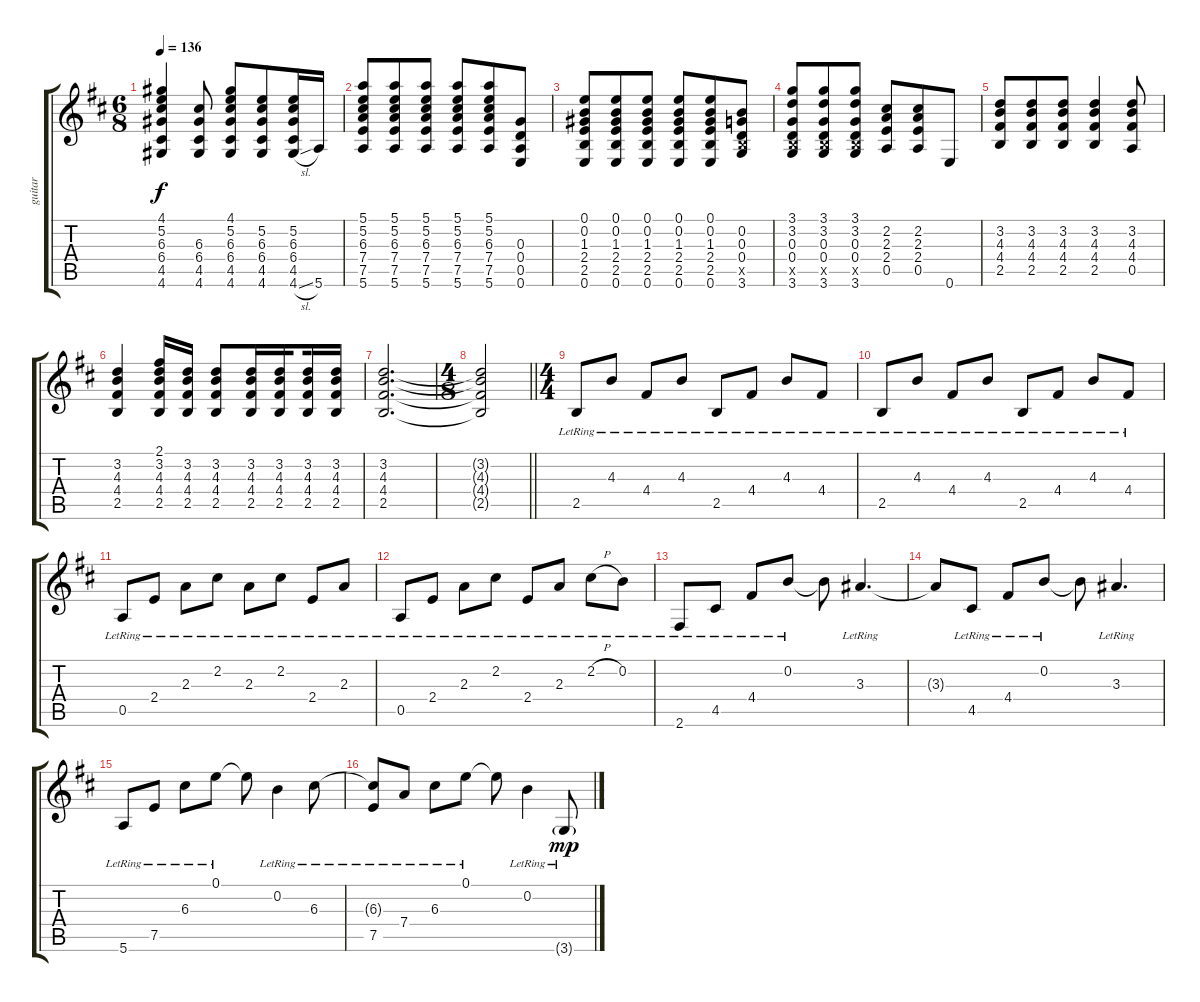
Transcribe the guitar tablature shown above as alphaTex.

\track ("guitar" "guitar") {instrument acousticguitarnylon}
\staff {score tabs}
\tuning (E4 B3 G3 D3 A2 E2) {hide}
\ts (6 8)
\tempo 136
\clef g2
\ks d
(4.1 5.2 6.3 6.4 4.5 4.6{t}).4{dy f} (6.3 6.4 4.5 4.6).8 (4.1 5.2 6.3 6.4 4.5 4.6).8 (5.2 6.3 6.4 4.5 4.6).8 (5.2 6.3 6.4 4.5 4.6{sl}).16 5.6.16 |
(5.1 5.2 6.3 7.4 7.5 5.6).8 (5.1 5.2 6.3 7.4 7.5 5.6).8 (5.1 5.2 6.3 7.4 7.5 5.6).8 (5.1 5.2 6.3 7.4 7.5 5.6).8 (5.1 5.2 6.3 7.4 7.5 5.6).8 (0.3 0.4 0.5 0.6).8 |
(0.1 0.2 1.3 2.4 2.5 0.6).8 (0.1 0.2 1.3 2.4 2.5 0.6).8 (0.1 0.2 1.3 2.4 2.5 0.6).8 (0.1 0.2 1.3 2.4 2.5 0.6).8 (0.1 0.2 1.3 2.4 2.5 0.6).8 (0.2 0.3 0.4 2.5{x} 3.6).8 |
(3.1 3.2 0.3 0.4 2.5{x} 3.6).8 (3.1 3.2 0.3 0.4 2.5{x} 3.6).8 (3.1 3.2 0.3 0.4 2.5{x} 3.6).8 (2.2 2.3 2.4 0.5).8 (2.2 2.3 2.4 0.5).8 0.6.8 |
(3.2 4.3 4.4 2.5).8 (3.2 4.3 4.4 2.5).8 (3.2 4.3 4.4 2.5).8 (3.2 4.3 4.4 2.5).4 (3.2 4.3 4.4 0.5).8 |
(3.2 4.3 4.4 2.5).4 (2.1 3.2 4.3 4.4 2.5).16 (3.2 4.3 4.4 2.5).16 (3.2 4.3 4.4 2.5).8 (3.2 4.3 4.4 2.5).16 (3.2 4.3 4.4 2.5).16{beam splitsecondary} (3.2 4.3 4.4 2.5).16 (3.2 4.3 4.4 2.5).16 |
(3.2 4.3 4.4 2.5).2{d} |
\ts (4 8)
\barLineRight lightlight
(3.2{t} 4.3{t} 4.4{t} 2.5{t}).2 |
\ts (4 4)
2.5{lr}.8{instrument electricguitarclean} 4.3{lr}.8 4.4{lr}.8 4.3{lr}.8 2.5{lr}.8 4.4{lr}.8 4.3{lr}.8 4.4{lr}.8 |
2.5{lr}.8 4.3{lr}.8 4.4{lr}.8 4.3{lr}.8 2.5{lr}.8 4.4{lr}.8 4.3{lr}.8 4.4{lr}.8 |
0.5{lr}.8 2.4{lr}.8 2.3{lr}.8 2.2{lr}.8 2.3{lr}.8 2.2{lr}.8 2.4{lr}.8 2.3{lr}.8 |
0.5{lr}.8 2.4{lr}.8 2.3{lr}.8 2.2{lr}.8 2.4{lr}.8 2.3{lr}.8 2.2{h lr}.8 0.2{lr}.8 |
2.6{lr}.8 4.5{lr}.8 4.4{lr}.8 0.2{lr}.8 0.2{t}.8 3.3{lr}.4{d} |
3.3{t}.8 4.5{lr}.8 4.4{lr}.8 0.2{lr}.8 0.2{t}.8 3.3{lr}.4{d} |
5.6{lr}.8 7.5{lr}.8 6.3{lr}.8 0.1{lr}.8 0.1{t}.8 0.2{lr}.4 6.3{lr}.8 |
(6.3{t} 7.5{lr}).8 7.4{lr}.8 6.3{lr}.8 0.1{lr}.8 0.1{t}.8 0.2{lr}.4 3.6{g lr}.8{dy mp}
